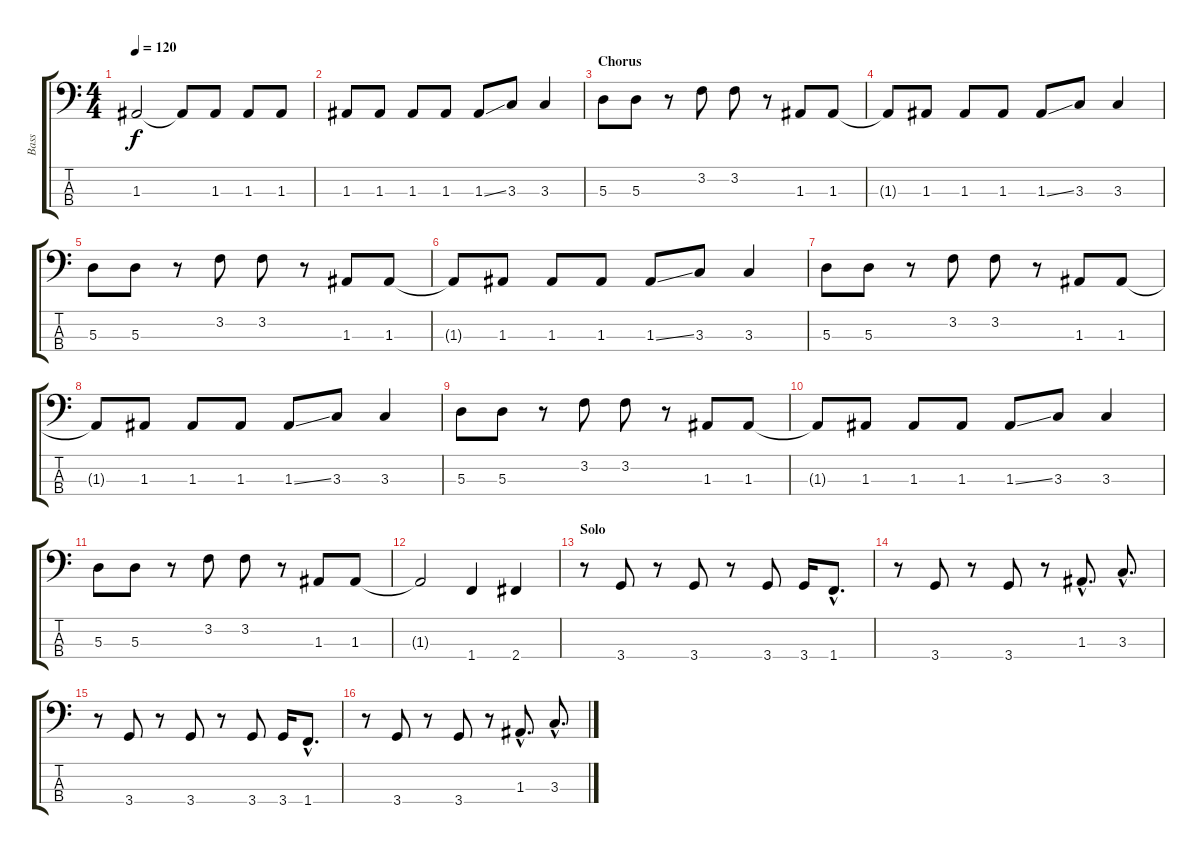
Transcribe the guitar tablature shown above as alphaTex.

\track ("Bass" "Bass") {instrument electricbasspick}
\staff {score tabs}
\tuning (G2 D2 A1 E1) {hide}
\ts (4 4)
\tempo 120
\clef f4
\ks c
1.3.2{dy f} 1.3{t}.8 1.3.8 1.3.8 1.3.8 |
1.3.8 1.3.8 1.3.8 1.3.8 1.3{ss}.8 3.3.8 3.3.4 |
\section ("" "Chorus")
5.3.8 5.3.8 r.8 3.2.8 3.2.8 r.8 1.3.8 1.3.8 |
1.3{t}.8 1.3.8 1.3.8 1.3.8 1.3{ss}.8 3.3.8 3.3.4 |
5.3.8 5.3.8 r.8 3.2.8 3.2.8 r.8 1.3.8 1.3.8 |
1.3{t}.8 1.3.8 1.3.8 1.3.8 1.3{ss}.8 3.3.8 3.3.4 |
5.3.8 5.3.8 r.8 3.2.8 3.2.8 r.8 1.3.8 1.3.8 |
1.3{t}.8 1.3.8 1.3.8 1.3.8 1.3{ss}.8 3.3.8 3.3.4 |
5.3.8 5.3.8 r.8 3.2.8 3.2.8 r.8 1.3.8 1.3.8 |
1.3{t}.8 1.3.8 1.3.8 1.3.8 1.3{ss}.8 3.3.8 3.3.4 |
5.3.8 5.3.8 r.8 3.2.8 3.2.8 r.8 1.3.8 1.3.8 |
1.3{t}.2 1.4.4 2.4.4 |
\section ("" "Solo")
r.8 3.4.8 r.8 3.4.8 r.8 3.4.8 3.4.16 1.4{hac}.8{d} |
r.8 3.4.8 r.8 3.4.8 r.8 1.3{hac}.8{d} 3.3{hac}.8{d} |
r.8 3.4.8 r.8 3.4.8 r.8 3.4.8 3.4.16 1.4{hac}.8{d} |
r.8 3.4.8 r.8 3.4.8 r.8 1.3{hac}.8{d} 3.3{hac}.8{d}
